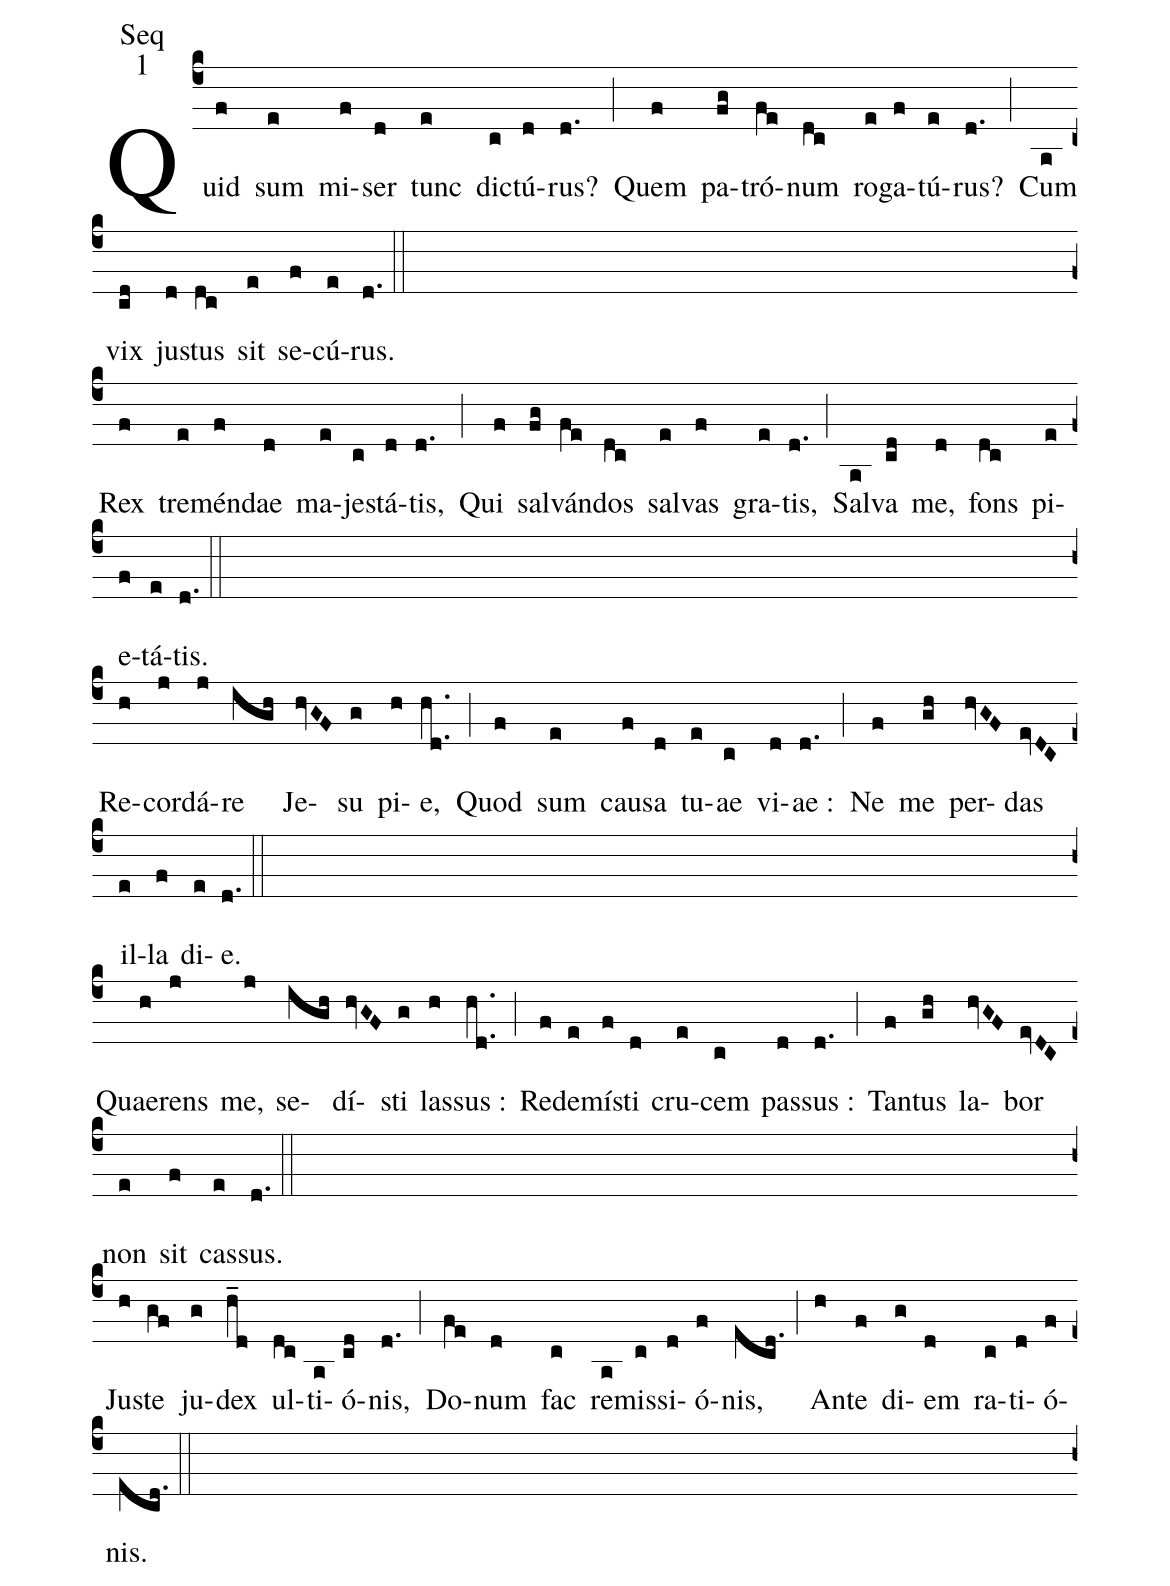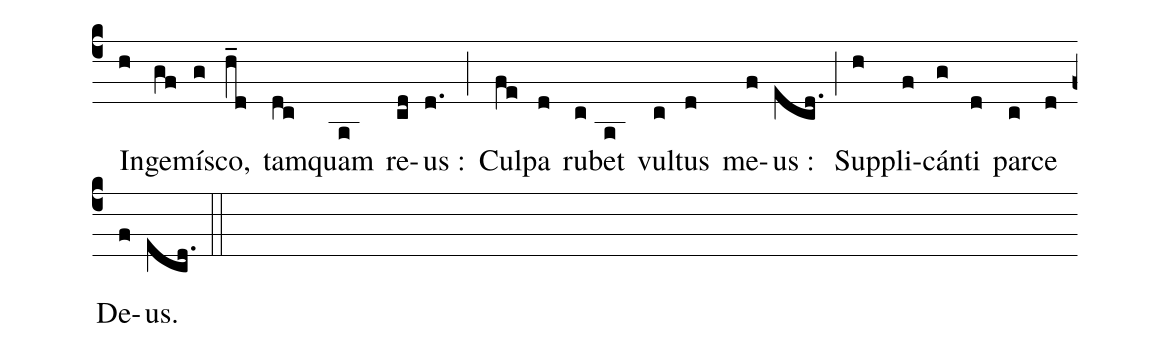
annotation: Seq;
annotation: 1;
%%
(c4)
Quid(f) sum(e) mi(f)ser(d) tunc(e) di(c)ctú(d)rus?(d.) (;)
Quem(f) pa(fg)tró(fe)num(dc) ro(e)ga(f)tú(e)rus?(d.) (;)
Cum(a) vix(cd) ju(d)stus(dc) sit(e) se(f)cú(e)rus.(d.) (::) (Z)

Rex(f) tre(e)mén(f)dae(d) ma(e)je(c)stá(d)tis,(d.) (;)
Qui(f) sal(fg)ván(fe)dos(dc) sal(e)vas(f) gra(e)tis,(d.) (;)
Sal(a)va(cd) me,(d) fons(dc) pi(e)e(f)tá(e)tis.(d.) (::) (Z)

Re(h)cor(j)dá(j)re(igh) Je(hvGF)su(g) pi(h)e,(hd..) (;)
Quod(f) sum(e) cau(f)sa(d) tu(e)ae(c) vi(d)ae :(d.) (;)
Ne(f) me(gh) per(hvGF)das(evDC) il(e)la(f) di(e)e.(d.) (::) (Z)

Quae(h)rens(j) me,(j) se(igh)dí(hvGF)sti(g) las(h)sus :(hd..) (;)
Red(f)e(e)mí(f)sti(d) cru(e)cem(c) pas(d)sus :(d.) (;)
Tan(f)tus(gh) la(hvGF)bor(evDC) non(e) sit(f) cas(e)sus.(d.) (::) (Z)

Ju(h)ste(gf) ju(g)dex(h_d) ul(dc)ti(a)ó(cd)nis,(d.) (;)
Do(fe)num(d) fac(c) re(a)mis(c)si(d)ó(f)nis,(ecd.) (;)
An(h)te(f) di(g)em(d) ra(c)ti(d)ó(f)nis.(ecd.) (::) (Z)

In(h)ge(gf)mí(g)sco,(h_d) tam(dc)quam(a) re(cd)us :(d.) (;)
Cul(fe)pa(d) ru(c)bet(a) vul(c)tus(d) me(f)us :(ecd.) (;)
Sup(h)pli(f)cán(g)ti(d) par(c)ce(d) De(f)us.(ecd.) (::) (Z)
